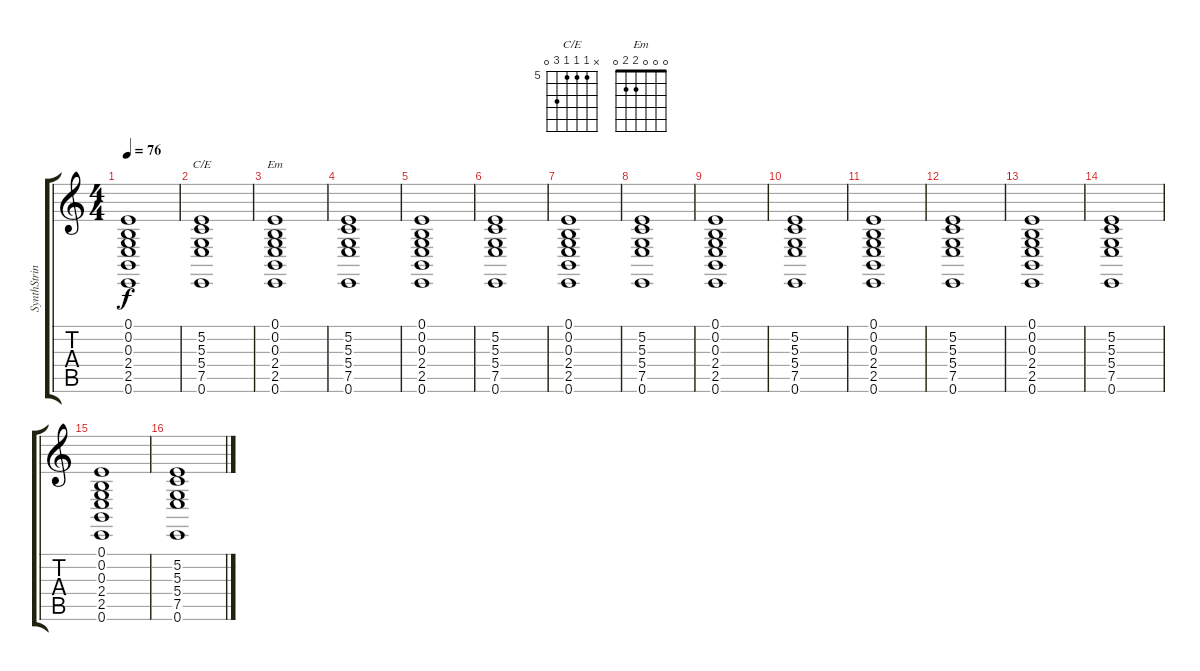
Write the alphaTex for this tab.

\track ("SynthStrings" "SynthStrin") {instrument synthstrings1}
\staff {score tabs}
\tuning (E4 B3 G3 D3 A2 E2) {hide}
\chord ("C/E" x 5 5 5 7 0) {firstfret 5}
\chord ("Em" 0 0 0 2 2 0)
\ts (4 4)
\tempo 76
\clef g2
\ks c
(0.1{t} 0.2{t} 0.3{t} 2.4{t} 2.5{t} 0.6{t}).1{dy f} |
(5.2 5.3 5.4 7.5 0.6).1{ch "C/E"} |
(0.1 0.2 0.3 2.4 2.5 0.6).1{ch "Em"} |
(5.2 5.3 5.4 7.5 0.6).1 |
(0.1 0.2 0.3 2.4 2.5 0.6).1 |
(5.2 5.3 5.4 7.5 0.6).1 |
(0.1 0.2 0.3 2.4 2.5 0.6).1 |
(5.2 5.3 5.4 7.5 0.6).1 |
(0.1 0.2 0.3 2.4 2.5 0.6).1 |
(5.2 5.3 5.4 7.5 0.6).1 |
(0.1 0.2 0.3 2.4 2.5 0.6).1 |
(5.2 5.3 5.4 7.5 0.6).1 |
(0.1 0.2 0.3 2.4 2.5 0.6).1 |
(5.2 5.3 5.4 7.5 0.6).1 |
(0.1 0.2 0.3 2.4 2.5 0.6).1 |
(5.2 5.3 5.4 7.5 0.6).1
